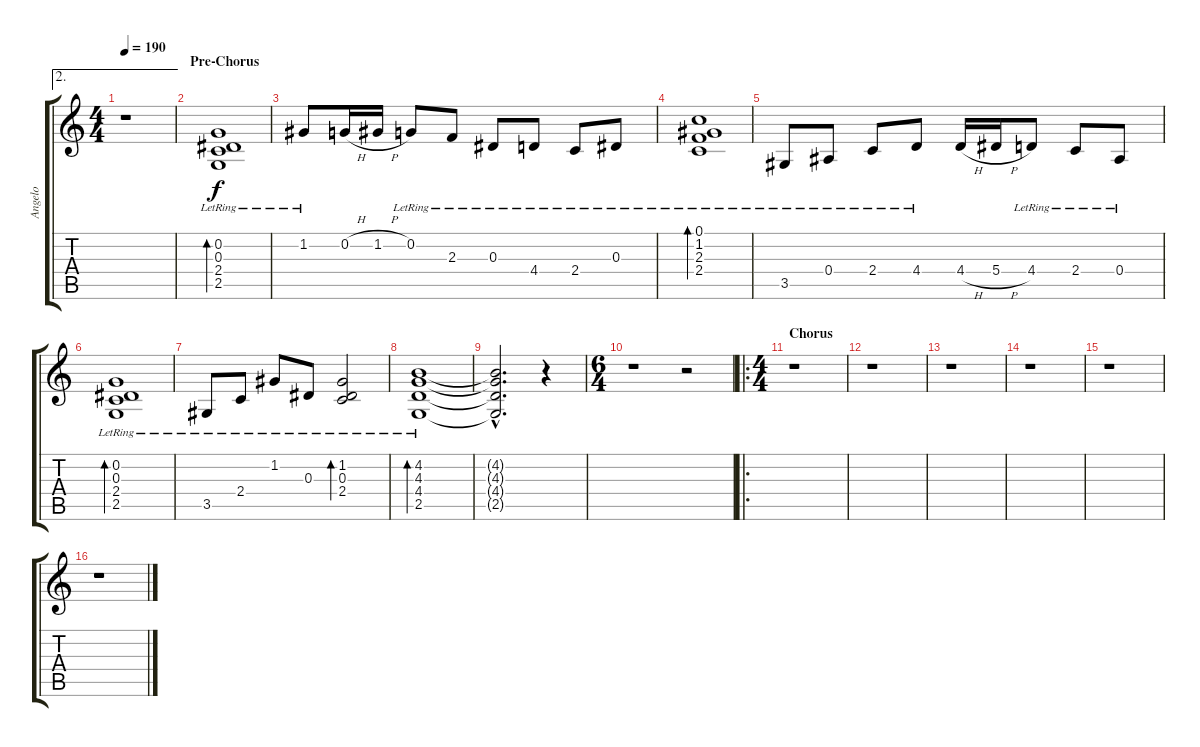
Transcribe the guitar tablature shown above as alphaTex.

\track ("Angelo" "Angelo") {instrument acousticguitarsteel}
\staff {score tabs}
\tuning (C4 G3 Eb3 Bb2 F2 C2) {hide}
\ae 2
\ts (4 4)
\tempo 190
\clef g2
\ks c
r.1{dy f} |
\section ("" "Pre-Chorus")
(0.2{lr} 0.3{lr} 2.4{lr} 2.5{lr}).1{bd 480 instrument acousticguitarsteel} |
1.2{lr}.8 0.2{h}.16 1.2{h}.16 0.2{lr}.8 2.3{lr}.8 0.3{lr}.8 4.4{lr}.8 2.4{lr}.8 0.3{lr}.8 |
(0.1{lr} 1.2{lr} 2.3{lr} 2.4{lr}).1{bd 240} |
3.5{lr}.8 0.4{lr}.8 2.4{lr}.8 4.4{lr}.8 4.4{h}.16 5.4{h}.16 4.4{lr}.8 2.4{lr}.8 0.4{lr}.8 |
(0.2{lr} 0.3{lr} 2.4{lr} 2.5{lr}).1{bd 480} |
3.5{lr}.8 2.4{lr}.8 1.2{lr}.8 0.3{lr}.8 (1.2{lr} 0.3{lr} 2.4{lr}).2{bd 240} |
(4.2{lr} 4.3{lr} 4.4{lr} 2.5{lr}).1{bd 480} |
(4.2{hac t} 4.3{hac t} 4.4{hac t} 2.5{hac t}).2{d} r.4 |
\ts (6 4)
r.1 r.2 |
\ro
\ts (4 4)
\section ("" "Chorus")
r.1 |
r.1 |
r.1 |
r.1 |
r.1 |
r.1
